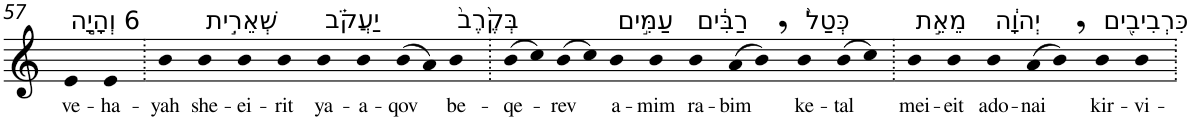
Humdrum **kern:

**kern	**text
*part1	*part1
*staff1	*staff1
*I"Piano	*
*I'Pno	*
!!LO:PB:g=z
*clefG2	*
*k[]	*
=57	=57
!LO:TX:a:t=6 וְהָיָ֣ה	!
!	!LO:LY:b
4e	ve-
!	!LO:LY:b
4e	-ha-
=58.	=58.
!	!LO:LY:b
4b	-yah
!LO:TX:a:t=שְׁאֵרִ֣ית	!
!	!LO:LY:b
4b	she-
!	!LO:LY:b
4b	-ei-
!	!LO:LY:b
4b	-rit
!LO:TX:a:t=יַעֲקֹ֗ב	!
!	!LO:LY:b
4b	ya-
!	!LO:LY:b
4b	-a-
!	!LO:LY:b
(>8b	-qov
8a)	.
!LO:TX:a:t=בְּקֶ֙רֶב֙	!
!	!LO:LY:b
4b	be-
=59.	=59.
!	!LO:LY:b
(>8b	-qe-
8cc)	.
!	!LO:LY:b
(>8b	-rev
8cc)	.
!LO:TX:a:t=עַמִּ֣ים	!
!	!LO:LY:b
4b	a-
!	!LO:LY:b
4b	-mim
!LO:TX:a:t=רַבִּ֔ים	!
!	!LO:LY:b
4b	ra-
!	!LO:LY:b
(>8a	-bim
8b,)	.
!LO:TX:a:t=כְּטַל֙	!
!	!LO:LY:b
4b	ke-
!	!LO:LY:b
(>8b	-tal
8cc)	.
=60.	=60.
!LO:TX:a:t=מֵאֵ֣ת	!
!	!LO:LY:b
4b	mei-
!	!LO:LY:b
4b	-eit
!LO:TX:a:t=יְהוָ֔ה	!
!	!LO:LY:b
4b	ado-
!	!LO:LY:b
(>8a	-nai
8b,)	.
!LO:TX:a:t=כִּרְבִיבִ֖ים	!
!	!LO:LY:b
4b	kir-
!	!LO:LY:b
4b	-vi-
=.	=.
*-	*-
